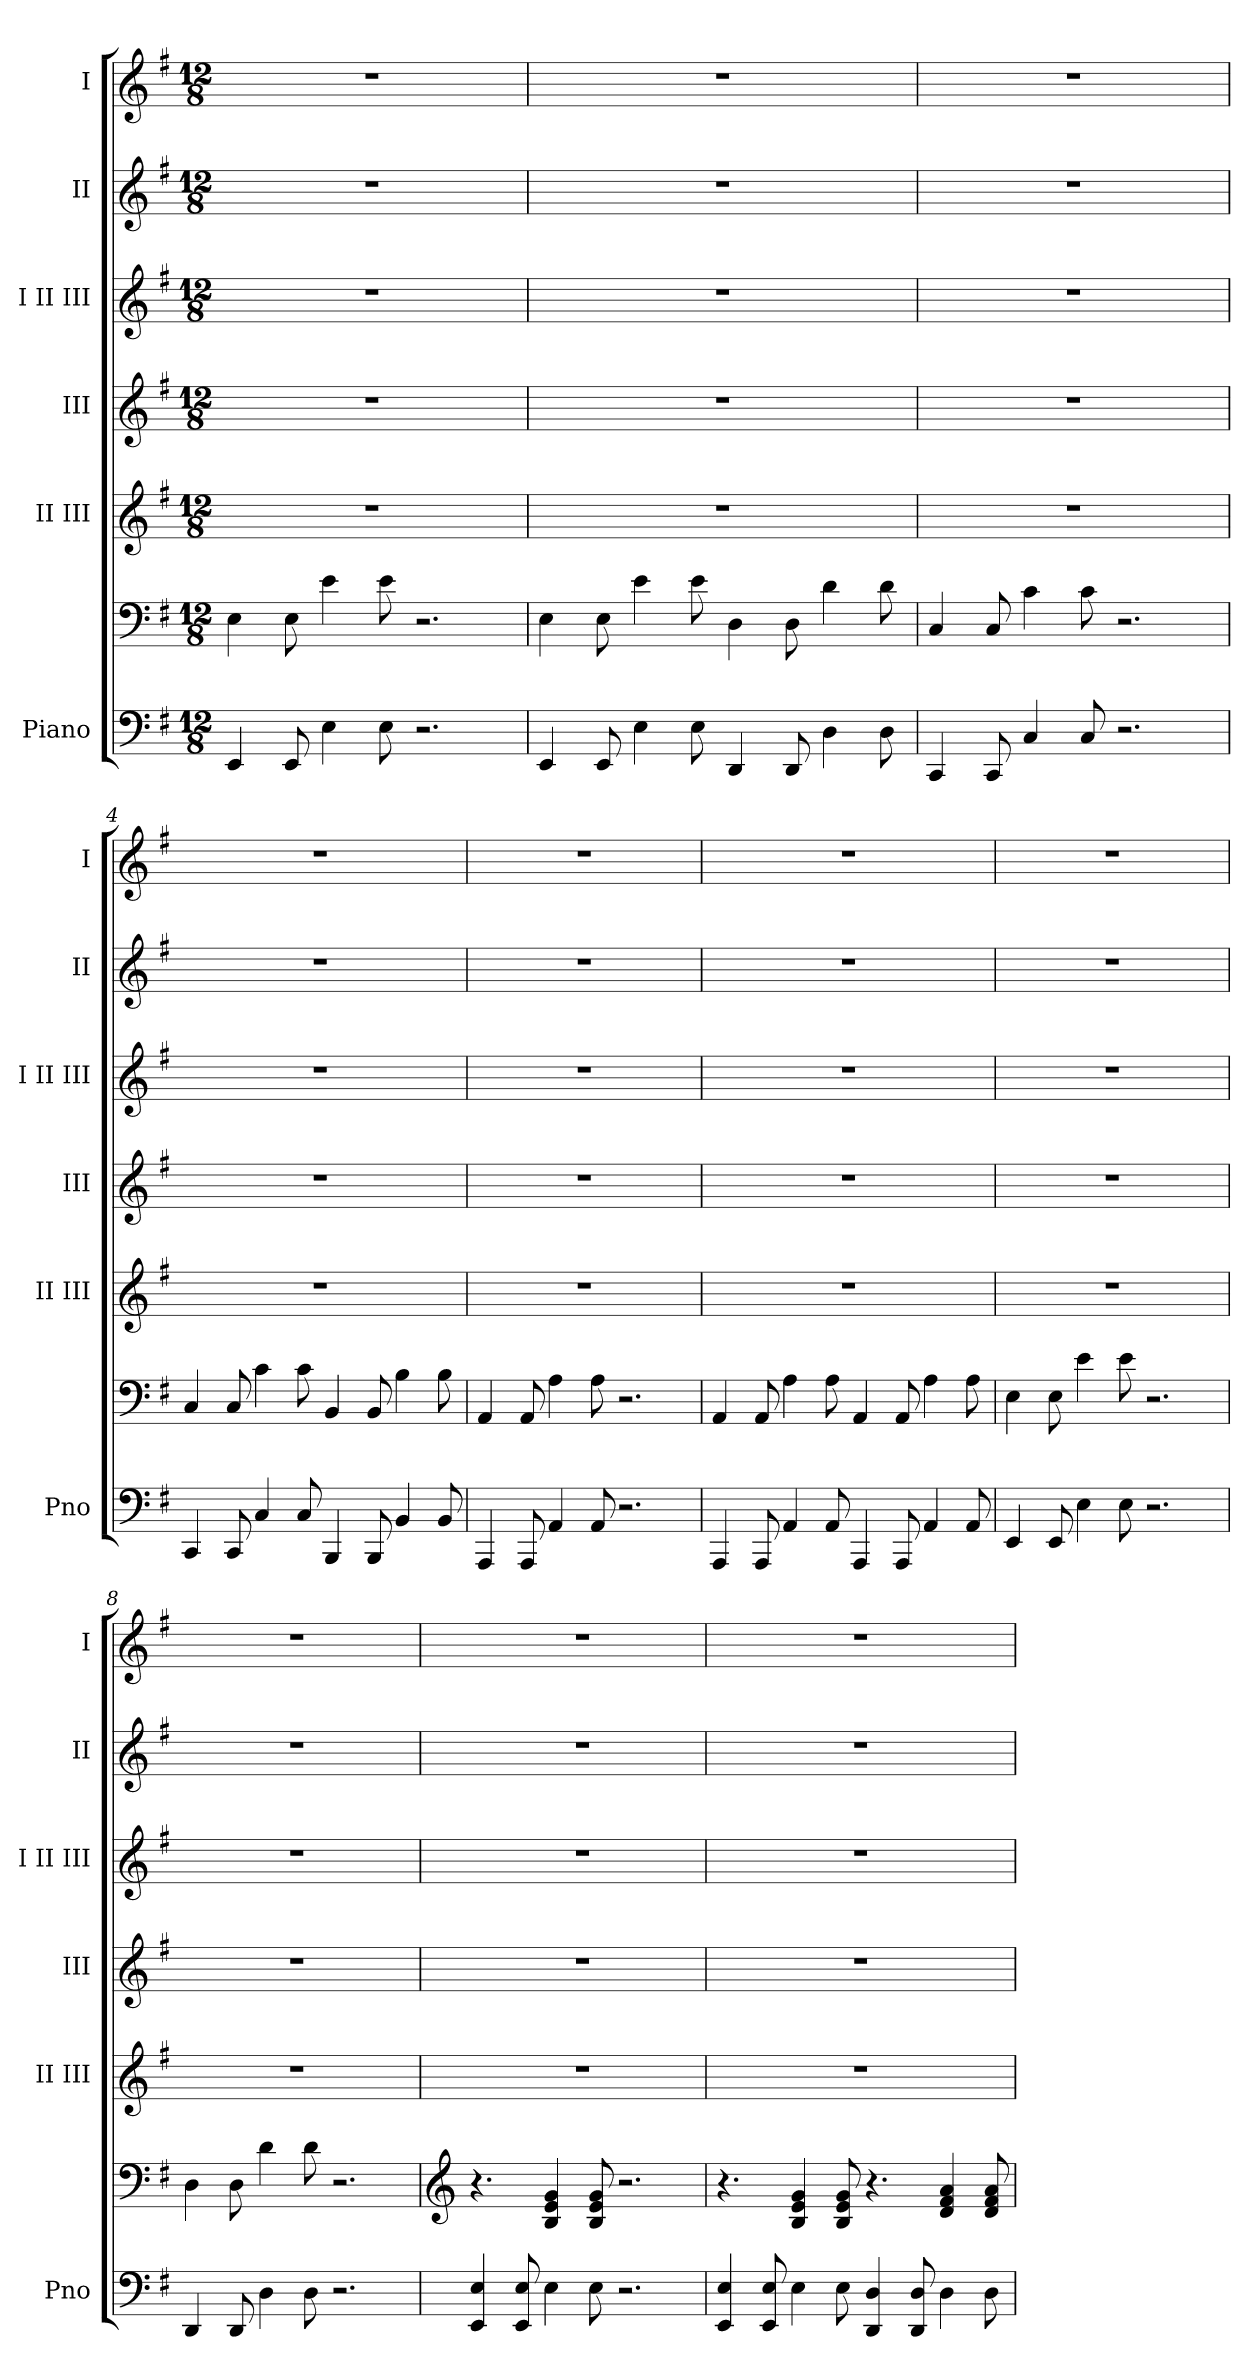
**kern	**kern	**kern	**kern	**kern	**kern	**kern
*part6	*part6	*part5	*part4	*part3	*part2	*part1
*staff7	*staff6	*staff5	*staff4	*staff3	*staff2	*staff1
*I"Piano	*	*I"II III	*I"III	*I"I II III	*I"II	*I"I
*I'Pno	*	*I'II III	*I'III	*I'I II III	*I'II	*I'I
*clefF4	*clefF4	*clefG2	*clefG2	*clefG2	*clefG2	*clefG2
*k[f#]	*k[f#]	*k[f#]	*k[f#]	*k[f#]	*k[f#]	*k[f#]
*M12/8	*M12/8	*M12/8	*M12/8	*M12/8	*M12/8	*M12/8
*MM180	*MM180	*MM180	*MM180	*MM180	*MM180	*MM180
=1	=1	=1	=1	=1	=1	=1
4EE/	4E\	1.r	1.r	1.r	1.r	1.r
8EE/	8E\	.	.	.	.	.
4E\	4e\	.	.	.	.	.
8E\	8e\	.	.	.	.	.
2.r	2.r	.	.	.	.	.
=2	=2	=2	=2	=2	=2	=2
4EE/	4E\	1.r	1.r	1.r	1.r	1.r
8EE/	8E\	.	.	.	.	.
4E\	4e\	.	.	.	.	.
8E\	8e\	.	.	.	.	.
4DD/	4D\	.	.	.	.	.
8DD/	8D\	.	.	.	.	.
4D\	4d\	.	.	.	.	.
8D\	8d\	.	.	.	.	.
=3	=3	=3	=3	=3	=3	=3
4CC/	4C/	1.r	1.r	1.r	1.r	1.r
8CC/	8C/	.	.	.	.	.
4C/	4c\	.	.	.	.	.
8C/	8c\	.	.	.	.	.
2.r	2.r	.	.	.	.	.
=4	=4	=4	=4	=4	=4	=4
4CC/	4C/	1.r	1.r	1.r	1.r	1.r
8CC/	8C/	.	.	.	.	.
4C/	4c\	.	.	.	.	.
8C/	8c\	.	.	.	.	.
4BBB/	4BB/	.	.	.	.	.
8BBB/	8BB/	.	.	.	.	.
4BB/	4B\	.	.	.	.	.
8BB/	8B\	.	.	.	.	.
!!LO:LB:g=z
=5	=5	=5	=5	=5	=5	=5
4AAA/	4AA/	1.r	1.r	1.r	1.r	1.r
8AAA/	8AA/	.	.	.	.	.
4AA/	4A\	.	.	.	.	.
8AA/	8A\	.	.	.	.	.
2.r	2.r	.	.	.	.	.
=6	=6	=6	=6	=6	=6	=6
4AAA/	4AA/	1.r	1.r	1.r	1.r	1.r
8AAA/	8AA/	.	.	.	.	.
4AA/	4A\	.	.	.	.	.
8AA/	8A\	.	.	.	.	.
4AAA/	4AA/	.	.	.	.	.
8AAA/	8AA/	.	.	.	.	.
4AA/	4A\	.	.	.	.	.
8AA/	8A\	.	.	.	.	.
=7	=7	=7	=7	=7	=7	=7
4EE/	4E\	1.r	1.r	1.r	1.r	1.r
8EE/	8E\	.	.	.	.	.
4E\	4e\	.	.	.	.	.
8E\	8e\	.	.	.	.	.
2.r	2.r	.	.	.	.	.
=8	=8	=8	=8	=8	=8	=8
4DD/	4D\	1.r	1.r	1.r	1.r	1.r
8DD/	8D\	.	.	.	.	.
4D\	4d\	.	.	.	.	.
8D\	8d\	.	.	.	.	.
2.r	2.r	.	.	.	.	.
=9	=9	=9	=9	=9	=9	=9
*	*clefG2	*	*	*	*	*
4EE/ 4E/	4.r	1.r	1.r	1.r	1.r	1.r
8EE/ 8E/	.	.	.	.	.	.
4E\	4B/ 4e/ 4g/	.	.	.	.	.
8E\	8B/ 8e/ 8g/	.	.	.	.	.
2.r	2.r	.	.	.	.	.
!!LO:LB:g=z
=10	=10	=10	=10	=10	=10	=10
4EE/ 4E/	4.r	1.r	1.r	1.r	1.r	1.r
8EE/ 8E/	.	.	.	.	.	.
4E\	4B/ 4e/ 4g/	.	.	.	.	.
8E\	8B/ 8e/ 8g/	.	.	.	.	.
4DD/ 4D/	4.r	.	.	.	.	.
8DD/ 8D/	.	.	.	.	.	.
4D\	4d/ 4f#/ 4a/	.	.	.	.	.
8D\	8d/ 8f#/ 8a/	.	.	.	.	.
=	=	=	=	=	=	=
*-	*-	*-	*-	*-	*-	*-
